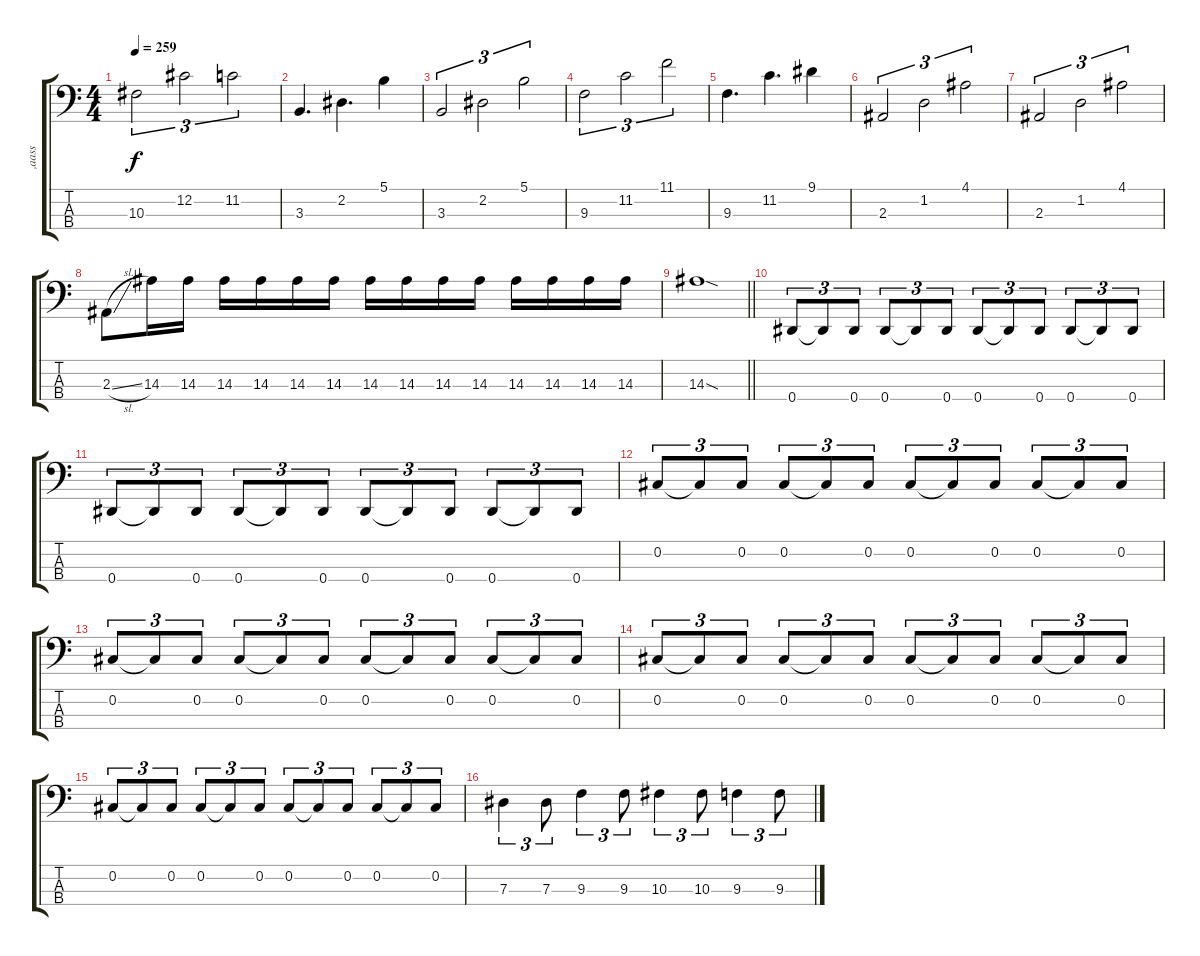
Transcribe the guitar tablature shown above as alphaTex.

\track ("‚aass" "‚aass") {instrument electricbassfinger}
\staff {score tabs}
\tuning (Gb2 Db2 Ab1 Eb1) {hide}
\ts (4 4)
\tempo 259
\clef f4
\ks c
10.3.2{tu (3 2) dy f} 12.2.2{tu (3 2)} 11.2.2{tu (3 2)} |
3.3.4{d} 2.2.4{d} 5.1.4 |
3.3.2{tu (3 2)} 2.2.2{tu (3 2)} 5.1.2{tu (3 2)} |
9.3.2{tu (3 2)} 11.2.2{tu (3 2)} 11.1.2{tu (3 2)} |
9.3.4{d} 11.2.4{d} 9.1.4 |
2.3.2{tu (3 2)} 1.2.2{tu (3 2)} 4.1.2{tu (3 2)} |
2.3.2{tu (3 2)} 1.2.2{tu (3 2)} 4.1.2{tu (3 2)} |
2.3{sl}.8 14.3.16 14.3.16 14.3.16 14.3.16 14.3.16 14.3.16 14.3.16 14.3.16 14.3.16 14.3.16 14.3.16 14.3.16 14.3.16 14.3.16 |
\barLineRight lightlight
14.3{sod}.1 |
0.4.8{tu (3 2)} 0.4{t}.8{tu (3 2)} 0.4.8{tu (3 2)} 0.4.8{tu (3 2)} 0.4{t}.8{tu (3 2)} 0.4.8{tu (3 2)} 0.4.8{tu (3 2)} 0.4{t}.8{tu (3 2)} 0.4.8{tu (3 2)} 0.4.8{tu (3 2)} 0.4{t}.8{tu (3 2)} 0.4.8{tu (3 2)} |
0.4.8{tu (3 2)} 0.4{t}.8{tu (3 2)} 0.4.8{tu (3 2)} 0.4.8{tu (3 2)} 0.4{t}.8{tu (3 2)} 0.4.8{tu (3 2)} 0.4.8{tu (3 2)} 0.4{t}.8{tu (3 2)} 0.4.8{tu (3 2)} 0.4.8{tu (3 2)} 0.4{t}.8{tu (3 2)} 0.4.8{tu (3 2)} |
0.2.8{tu (3 2)} 0.2{t}.8{tu (3 2)} 0.2.8{tu (3 2)} 0.2.8{tu (3 2)} 0.2{t}.8{tu (3 2)} 0.2.8{tu (3 2)} 0.2.8{tu (3 2)} 0.2{t}.8{tu (3 2)} 0.2.8{tu (3 2)} 0.2.8{tu (3 2)} 0.2{t}.8{tu (3 2)} 0.2.8{tu (3 2)} |
0.2.8{tu (3 2)} 0.2{t}.8{tu (3 2)} 0.2.8{tu (3 2)} 0.2.8{tu (3 2)} 0.2{t}.8{tu (3 2)} 0.2.8{tu (3 2)} 0.2.8{tu (3 2)} 0.2{t}.8{tu (3 2)} 0.2.8{tu (3 2)} 0.2.8{tu (3 2)} 0.2{t}.8{tu (3 2)} 0.2.8{tu (3 2)} |
0.2.8{tu (3 2)} 0.2{t}.8{tu (3 2)} 0.2.8{tu (3 2)} 0.2.8{tu (3 2)} 0.2{t}.8{tu (3 2)} 0.2.8{tu (3 2)} 0.2.8{tu (3 2)} 0.2{t}.8{tu (3 2)} 0.2.8{tu (3 2)} 0.2.8{tu (3 2)} 0.2{t}.8{tu (3 2)} 0.2.8{tu (3 2)} |
0.2.8{tu (3 2)} 0.2{t}.8{tu (3 2)} 0.2.8{tu (3 2)} 0.2.8{tu (3 2)} 0.2{t}.8{tu (3 2)} 0.2.8{tu (3 2)} 0.2.8{tu (3 2)} 0.2{t}.8{tu (3 2)} 0.2.8{tu (3 2)} 0.2.8{tu (3 2)} 0.2{t}.8{tu (3 2)} 0.2.8{tu (3 2)} |
7.3.4{tu (3 2)} 7.3.8{tu (3 2)} 9.3.4{tu (3 2)} 9.3.8{tu (3 2)} 10.3.4{tu (3 2)} 10.3.8{tu (3 2)} 9.3.4{tu (3 2)} 9.3.8{tu (3 2)}
